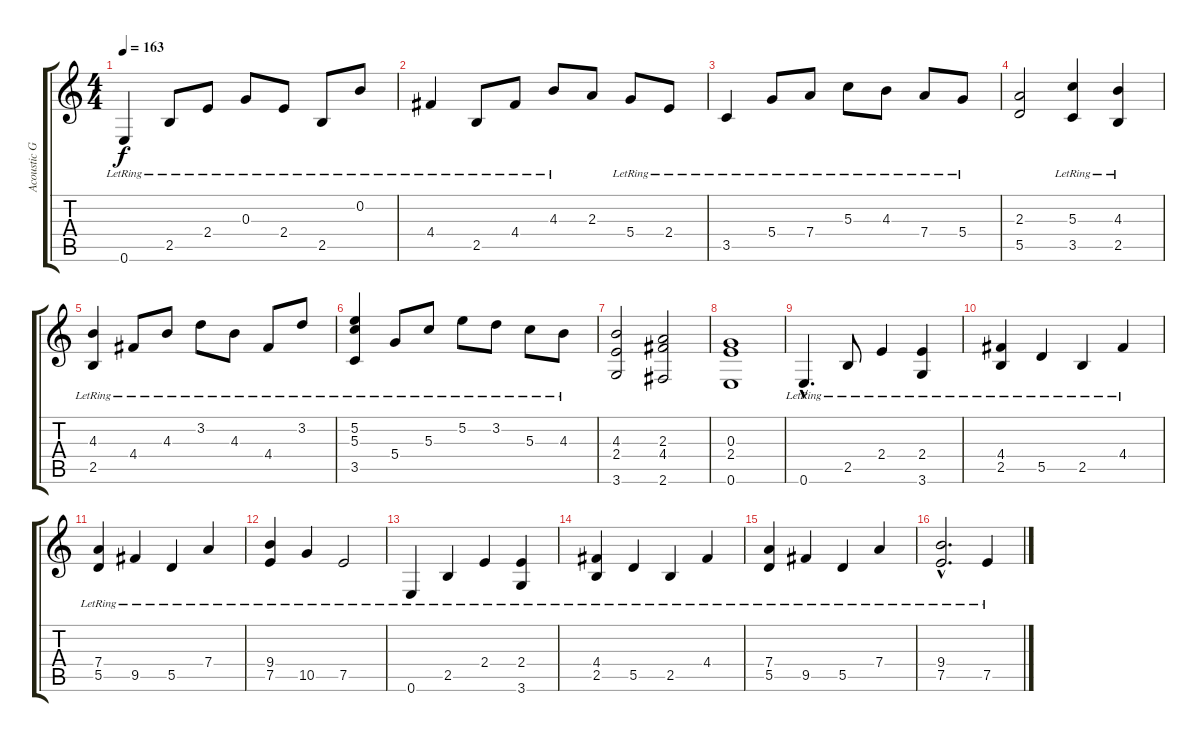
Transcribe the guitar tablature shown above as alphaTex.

\track ("Acoustic Guitar II" "Acoustic G") {instrument acousticguitarnylon}
\staff {score tabs}
\tuning (E4 B3 G3 D3 A2 E2) {hide}
\ts (4 4)
\tempo 163
\clef g2
\ks c
0.6{lr}.4{dy f} 2.5{lr}.8 2.4{lr}.8 0.3{lr}.8 2.4{lr}.8 2.5{lr}.8 0.2{lr}.8 |
4.4{lr}.4 2.5{lr}.8 4.4{lr}.8 4.3{lr}.8 2.3.8 5.4{lr}.8 2.4{lr}.8 |
3.5{lr}.4 5.4{lr}.8 7.4{lr}.8 5.3{lr}.8 4.3{lr}.8 7.4{lr}.8 5.4{lr}.8 |
(2.3 5.5).2 (5.3{lr} 3.5{lr}).4 (4.3{lr} 2.5{lr}).4 |
(4.3{lr} 2.5{lr}).4 4.4{lr}.8 4.3{lr}.8 3.2{lr}.8 4.3{lr}.8 4.4{lr}.8 3.2{lr}.8 |
(5.2{lr} 5.3{lr} 3.5{lr}).4 5.4{lr}.8 5.3{lr}.8 5.2{lr}.8 3.2{lr}.8 5.3{lr}.8 4.3{lr}.8 |
(4.3 2.4 3.6).2 (2.3 4.4 2.6).2 |
(0.3 2.4 0.6).1 |
0.6{hac lr}.4{d} 2.5{lr}.8 2.4{lr}.4 (2.4{lr} 3.6{lr}).4 |
(4.4{lr} 2.5{lr}).4 5.5{lr}.4 2.5{lr}.4 4.4{lr}.4 |
(7.4{lr} 5.5{lr}).4 9.5{lr}.4 5.5{lr}.4 7.4{lr}.4 |
(9.4{lr} 7.5{lr}).4 10.5{lr}.4 7.5{lr}.2 |
0.6{lr}.4 2.5{lr}.4 2.4{lr}.4 (2.4{lr} 3.6{lr}).4 |
(4.4{lr} 2.5{lr}).4 5.5{lr}.4 2.5{lr}.4 4.4{lr}.4 |
(7.4{lr} 5.5{lr}).4 9.5{lr}.4 5.5{lr}.4 7.4{lr}.4 |
(9.4{hac lr} 7.5{hac lr}).2{d} 7.5{lr}.4
